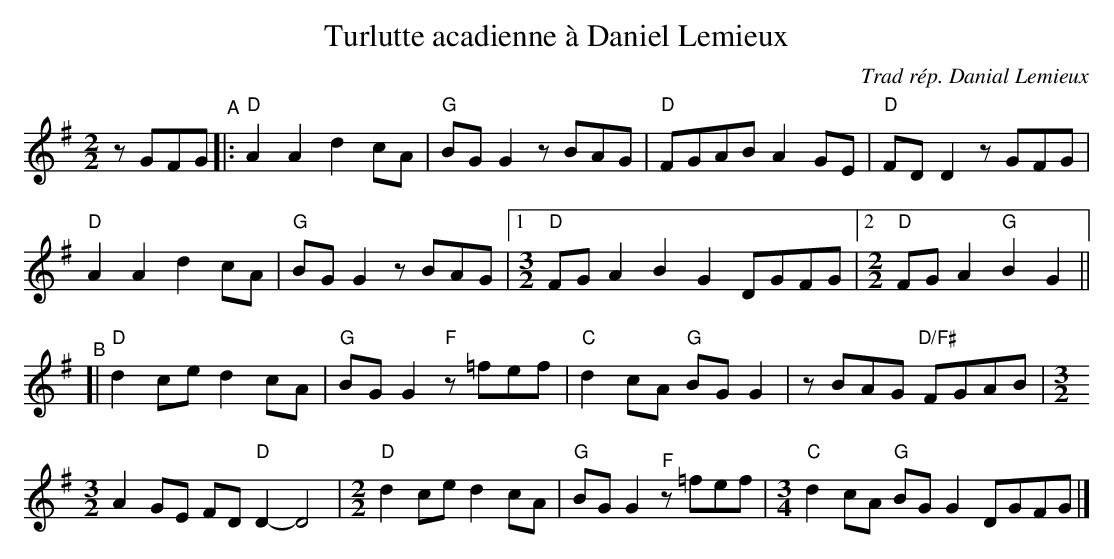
X:1
T: Turlutte acadienne \`a Daniel Lemieux
C: Trad r\'ep. Danial Lemieux
M: 2/2
L: 1/8
K: G
zGFG "^A"|:\
"D"A2A2 d2cA | "G"BGG2 zBAG | "D"FGAB A2GE | "D"FDD2 zGFG |
"D"A2A2 d2cA | "G"BGG2 zBAG |[1 [M:3/2] "D"FGA2 B2G2 DGFG |[2 [M:2/2] "D"FGA2 "G"B2G2 ||
"^B"[|\
"D"d2ce d2cA | "G"BGG2 "F"z=fef | "C"d2cA "G"BGG2 | zBAG "D/F#"FGAB |[M:3/2]
A2GE FD"D"D2- D4 |[M:2/2] "D"d2ce d2cA | "G"BGG2 "^F"z=fef |[M:3/4] "C"d2cA "G"BGG2 DGFG |]
